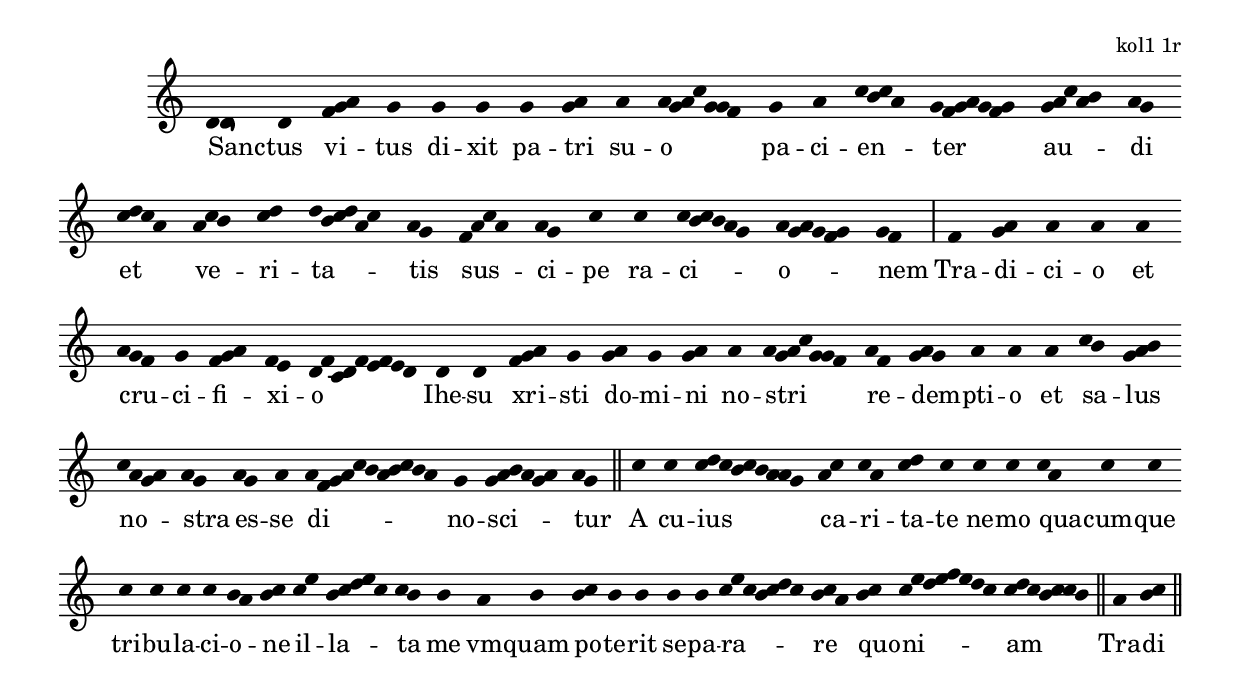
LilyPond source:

\version "2.19.32"

\include "../lib/synopsis.ily"

\score {
  \transpose c c' {
    \plainchant
    \melisma { d \strophicus d } d \bar "" \melisma { f g a } \bar "" g \bar "" g g \bar "" g \melisma { g a } \bar "" a \melisma { a g a c' g g f } \bar "" g a \melisma { c' b c' a } \melisma { g f g a g f g } \bar "" \melisma { g a c' a b } \melisma { a g } \bar "" \melisma { c' d' c' a } \bar "" \melisma { a c' b } \melisma { c' d' } \melisma { d' b c' d' a c' } \bar "" \melisma { a g } \bar "" \melisma { f a c' a } \melisma { a g } c' \bar "" c' \melisma { c' b c' b a g } \melisma { a g a g f g } \melisma { g f } \bar "|" f \melisma { g a } a a \bar "" a \bar "" \melisma { a g f } g \melisma { f g a } \melisma { f e } \melisma { d f c d f e f e d } \bar "" d d \bar "" \melisma { f g a } g \bar "" \melisma { g a } g \melisma { g a } \bar "" a \melisma { a g a c' g g f } \bar "" \melisma { a f } \melisma { g a g } a a \bar "" a \bar "" \melisma { c' b } \melisma { g a b } \bar "" \melisma { c' a g a } \melisma { a g } \bar "" \melisma { a g } a \bar "" \melisma { a f g a c' b a b c' b a } g \melisma { g a b a g a } \melisma { a g } \bar "||" c' \bar "" c' \melisma { c' d' c' b c' b a a g } \bar "" \melisma { a c' } \melisma { c' a } \melisma { c' d' } c' \bar "" c' c' \bar "" \melisma { c' a } c' c' \bar "" c' c' c' c' \melisma { b a } \melisma { b c' } \bar "" \melisma { c' e' } \melisma { b c' d' e' c' } \melisma { c' b } \bar "" b \bar "" a b \bar "" \melisma { b c' } b b \bar "" b b \melisma { c' e' c' b c' d' c' } \melisma { b c' a } \bar "" \melisma { b c' } \melisma { c' e' d' e' f' e' d' c' } \melisma { c' d' c' b c' c' b } \bar "||" a \melisma { b c' } \bar "||"
  }
  \addlyrics {
    Sanc -- tus vi -- tus di -- xit pa -- tri su -- o
    pa -- ci -- en -- ter au -- di
    et ve -- ri -- ta -- tis sus -- ci -- pe ra -- ci -- o -- nem
    Tra -- di -- ci -- o et cru -- ci -- fi -- xi -- o
    Ihe -- su xri -- sti do -- mi -- ni no -- stri
    re -- dem -- pti -- o et sa -- lus no -- stra
    es -- se di -- no -- sci -- tur

    A cu -- ius ca -- ri -- ta -- te
    ne -- mo qua -- cum -- que tri -- bu -- la -- ci -- o -- ne il -- la -- ta
    me vm -- quam po -- te -- rit se -- pa -- ra -- re
    quo -- ni -- am

    Tra -- di
  }
  \header {
    fontes = "kol1 1r"
  }
}
